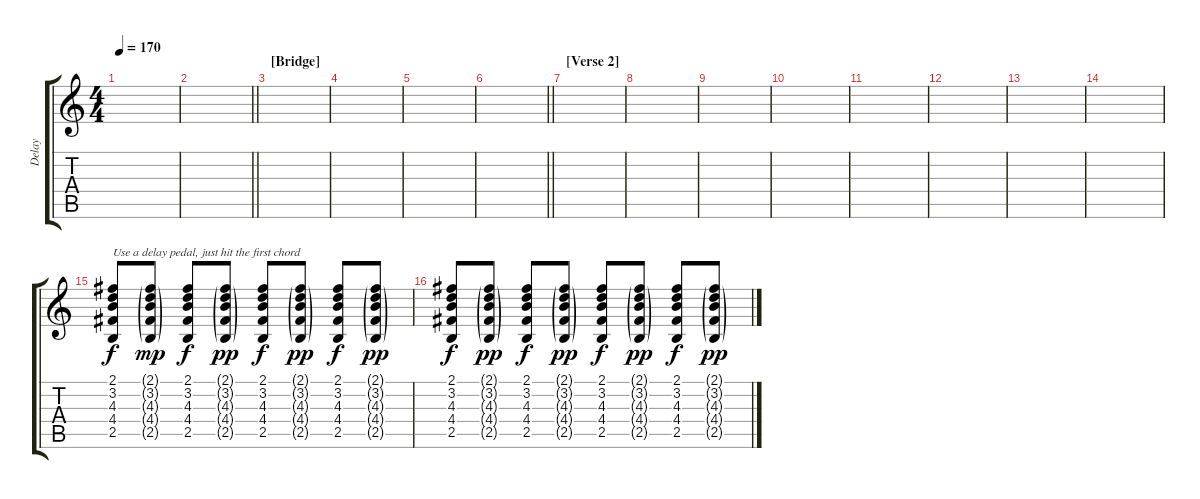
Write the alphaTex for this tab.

\track ("Delay" "Delay") {instrument electricguitarclean}
\staff {score tabs}
\tuning (E4 B3 G3 D3 A2 E2) {hide}
\ts (4 4)
\tempo 170
\clef g2
\ks c
|
\barLineRight lightlight
|
\section ("" "[Bridge]")
|
|
|
\barLineRight lightlight
|
\section ("" "[Verse 2]")
|
|
|
|
|
|
|
|
(2.1 3.2 4.3 4.4 2.5).8{txt "Use a delay pedal, just hit the first chord" volume 11 instrument electricguitarclean} (2.1{g} 3.2{g} 4.3{g} 4.4{g} 2.5{g}).8{dy mp} (2.1 3.2 4.3 4.4 2.5).8{dy f volume 8} (2.1{g} 3.2{g} 4.3{g} 4.4{g} 2.5{g}).8{dy pp} (2.1 3.2 4.3 4.4 2.5).8{dy f volume 7} (2.1{g} 3.2{g} 4.3{g} 4.4{g} 2.5{g}).8{dy pp} (2.1 3.2 4.3 4.4 2.5).8{dy f volume 6} (2.1{g} 3.2{g} 4.3{g} 4.4{g} 2.5{g}).8{dy pp} |
(2.1 3.2 4.3 4.4 2.5).8{dy f volume 5} (2.1{g} 3.2{g} 4.3{g} 4.4{g} 2.5{g}).8{dy pp} (2.1 3.2 4.3 4.4 2.5).8{dy f volume 4} (2.1{g} 3.2{g} 4.3{g} 4.4{g} 2.5{g}).8{dy pp} (2.1 3.2 4.3 4.4 2.5).8{dy f volume 3} (2.1{g} 3.2{g} 4.3{g} 4.4{g} 2.5{g}).8{dy pp} (2.1 3.2 4.3 4.4 2.5).8{dy f volume 2} (2.1{g} 3.2{g} 4.3{g} 4.4{g} 2.5{g}).8{dy pp}
